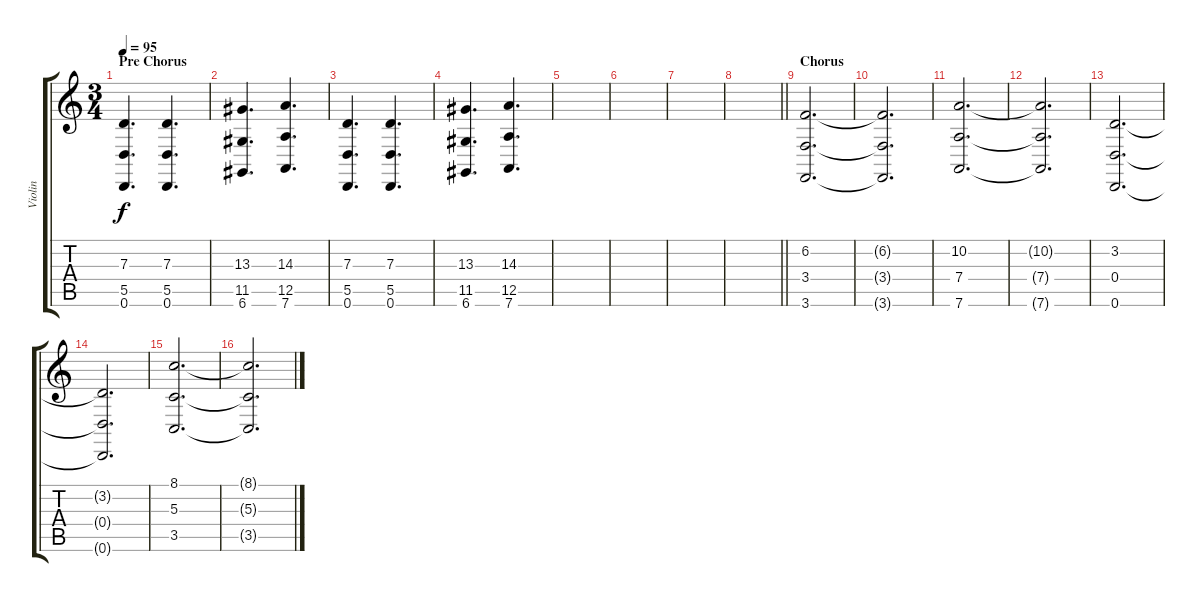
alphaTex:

\track ("Violin" "Violin") {instrument stringensemble1}
\staff {score tabs}
\tuning (E4 B3 G3 D3 A2 D2) {hide}
\ts (3 4)
\section ("" "Pre Chorus")
\tempo 95
\clef g2
\ks c
(7.3 5.5 0.6).4{d dy f} (7.3 5.5 0.6).4{d} |
(13.3 11.5 6.6).4{d} (14.3 12.5 7.6).4{d} |
(7.3 5.5 0.6).4{d} (7.3 5.5 0.6).4{d} |
(13.3 11.5 6.6).4{d} (14.3 12.5 7.6).4{d} |
|
|
|
\barLineRight lightlight
|
\section ("" "Chorus")
(6.2 3.4 3.6).2{d} |
(6.2{t} 3.4{t} 3.6{t}).2{d} |
(10.2 7.4 7.6).2{d} |
(10.2{t} 7.4{t} 7.6{t}).2{d} |
(3.2 0.4 0.6).2{d} |
(3.2{t} 0.4{t} 0.6{t}).2{d} |
(8.1 5.3 3.5).2{d} |
(8.1{t} 5.3{t} 3.5{t}).2{d}
